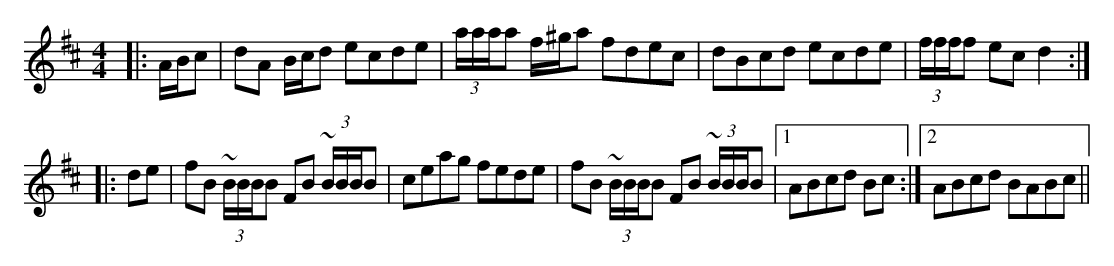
X:1
M:4/4
K:D
|:A/B/c|dA B/c/d ecde|(3a/a/a/a f/^g/a fdec|dBcd ecde|(3f/f/f/f ec d2:|
|:de|fB ~(3B/B/B/B FB ~(3B/B/B/B|ceag fede| fB ~(3B/B/B/B FB ~(3B/B/B/B |1 ABcd Bc:|2 ABcd BABc||
